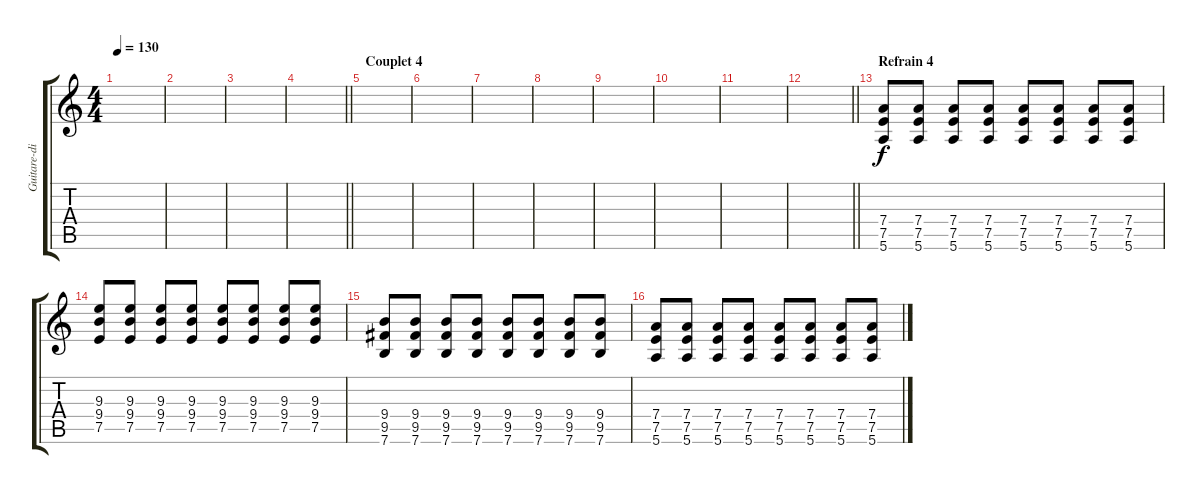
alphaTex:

\track ("Guitare-disto" "Guitare-di") {instrument distortionguitar}
\staff {score tabs}
\tuning (E4 B3 G3 D3 A2 E2) {hide}
\ts (4 4)
\tempo 130
\clef g2
\ks c
|
|
|
\barLineRight lightlight
|
\section ("" "Couplet 4")
|
|
|
|
|
|
|
\barLineRight lightlight
|
\section ("" "Refrain 4")
(7.4 7.5 5.6).8 (7.4 7.5 5.6).8 (7.4 7.5 5.6).8 (7.4 7.5 5.6).8 (7.4 7.5 5.6).8 (7.4 7.5 5.6).8 (7.4 7.5 5.6).8 (7.4 7.5 5.6).8 |
(9.3 9.4 7.5).8 (9.3 9.4 7.5).8 (9.3 9.4 7.5).8 (9.3 9.4 7.5).8 (9.3 9.4 7.5).8 (9.3 9.4 7.5).8 (9.3 9.4 7.5).8 (9.3 9.4 7.5).8 |
(9.4 9.5 7.6).8 (9.4 9.5 7.6).8 (9.4 9.5 7.6).8 (9.4 9.5 7.6).8 (9.4 9.5 7.6).8 (9.4 9.5 7.6).8 (9.4 9.5 7.6).8 (9.4 9.5 7.6).8 |
(7.4 7.5 5.6).8 (7.4 7.5 5.6).8 (7.4 7.5 5.6).8 (7.4 7.5 5.6).8 (7.4 7.5 5.6).8 (7.4 7.5 5.6).8 (7.4 7.5 5.6).8 (7.4 7.5 5.6).8
